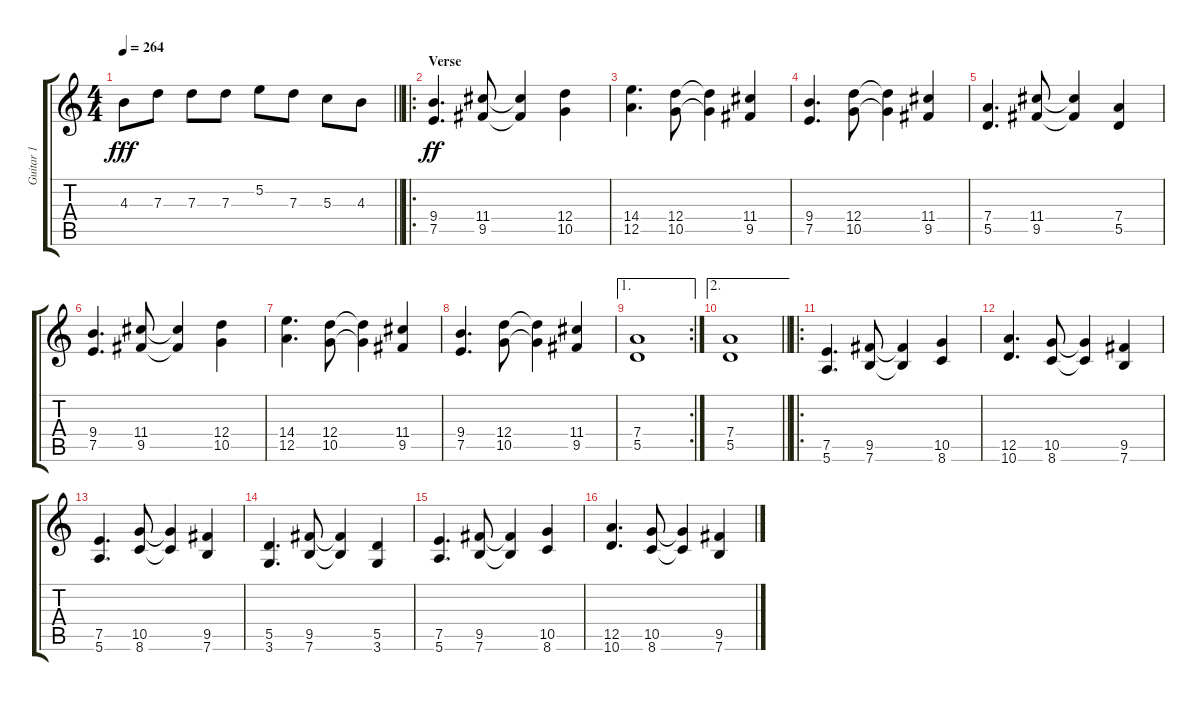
\track ("Guitar 1" "Guitar 1") {instrument distortionguitar}
\staff {score tabs}
\tuning (E4 B3 G3 D3 A2 E2) {hide}
\ts (4 4)
\tempo 264
\clef g2
\barLineRight lightlight
\ks c
4.3.8{dy fff} 7.3.8 7.3.8 7.3.8 5.2.8 7.3.8 5.3.8 4.3.8 |
\ro
\section ("" "Verse")
(9.4 7.5).4{d dy ff} (11.4 9.5).8 (11.4{t} 9.5{t}).4 (12.4 10.5).4 |
(14.4 12.5).4{d} (12.4 10.5).8 (12.4{t} 10.5{t}).4 (11.4 9.5).4 |
(9.4 7.5).4{d} (12.4 10.5).8 (12.4{t} 10.5{t}).4 (11.4 9.5).4 |
(7.4 5.5).4{d} (11.4 9.5).8 (11.4{t} 9.5{t}).4 (7.4 5.5).4 |
(9.4 7.5).4{d} (11.4 9.5).8 (11.4{t} 9.5{t}).4 (12.4 10.5).4 |
(14.4 12.5).4{d} (12.4 10.5).8 (12.4{t} 10.5{t}).4 (11.4 9.5).4 |
(9.4 7.5).4{d} (12.4 10.5).8 (12.4{t} 10.5{t}).4 (11.4 9.5).4 |
\ae 1
\rc 2
(7.4 5.5).1 |
\ae 2
\barLineRight lightlight
(7.4 5.5).1 |
\ro
\section ("" "")
(7.5 5.6).4{d} (9.5 7.6).8 (9.5{t} 7.6{t}).4 (10.5 8.6).4 |
(12.5 10.6).4{d} (10.5 8.6).8 (10.5{t} 8.6{t}).4 (9.5 7.6).4 |
(7.5 5.6).4{d} (10.5 8.6).8 (10.5{t} 8.6{t}).4 (9.5 7.6).4 |
(5.5 3.6).4{d} (9.5 7.6).8 (9.5{t} 7.6{t}).4 (5.5 3.6).4 |
(7.5 5.6).4{d} (9.5 7.6).8 (9.5{t} 7.6{t}).4 (10.5 8.6).4 |
(12.5 10.6).4{d} (10.5 8.6).8 (10.5{t} 8.6{t}).4 (9.5 7.6).4
